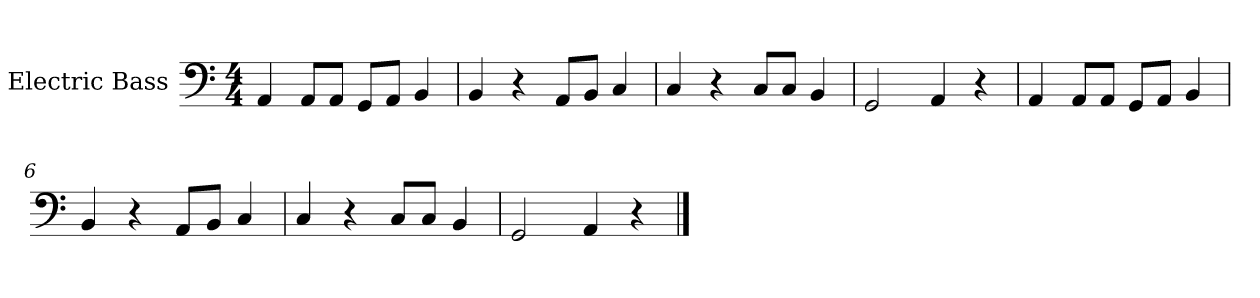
**kern
*part1
*staff1
*I"Electric Bass
*I'Elec b
*clefF4
*ITrd7c12
*k[]
*C:
*M4/4
=1
4AAA/
8AAA/L
8AAA/J
8GGG/L
8AAA/J
4BBB/
=2
4BBB/
4r
8AAA/L
8BBB/J
4CC/
=3
4CC/
4r
8CC/L
8CC/J
4BBB/
=4
2GGG/
4AAA/
4r
=5
4AAA/
8AAA/L
8AAA/J
8GGG/L
8AAA/J
4BBB/
!!LO:LB:g=z
=6
4BBB/
4r
8AAA/L
8BBB/J
4CC/
=7
4CC/
4r
8CC/L
8CC/J
4BBB/
=8
2GGG/
4AAA/
4r
==
*-
